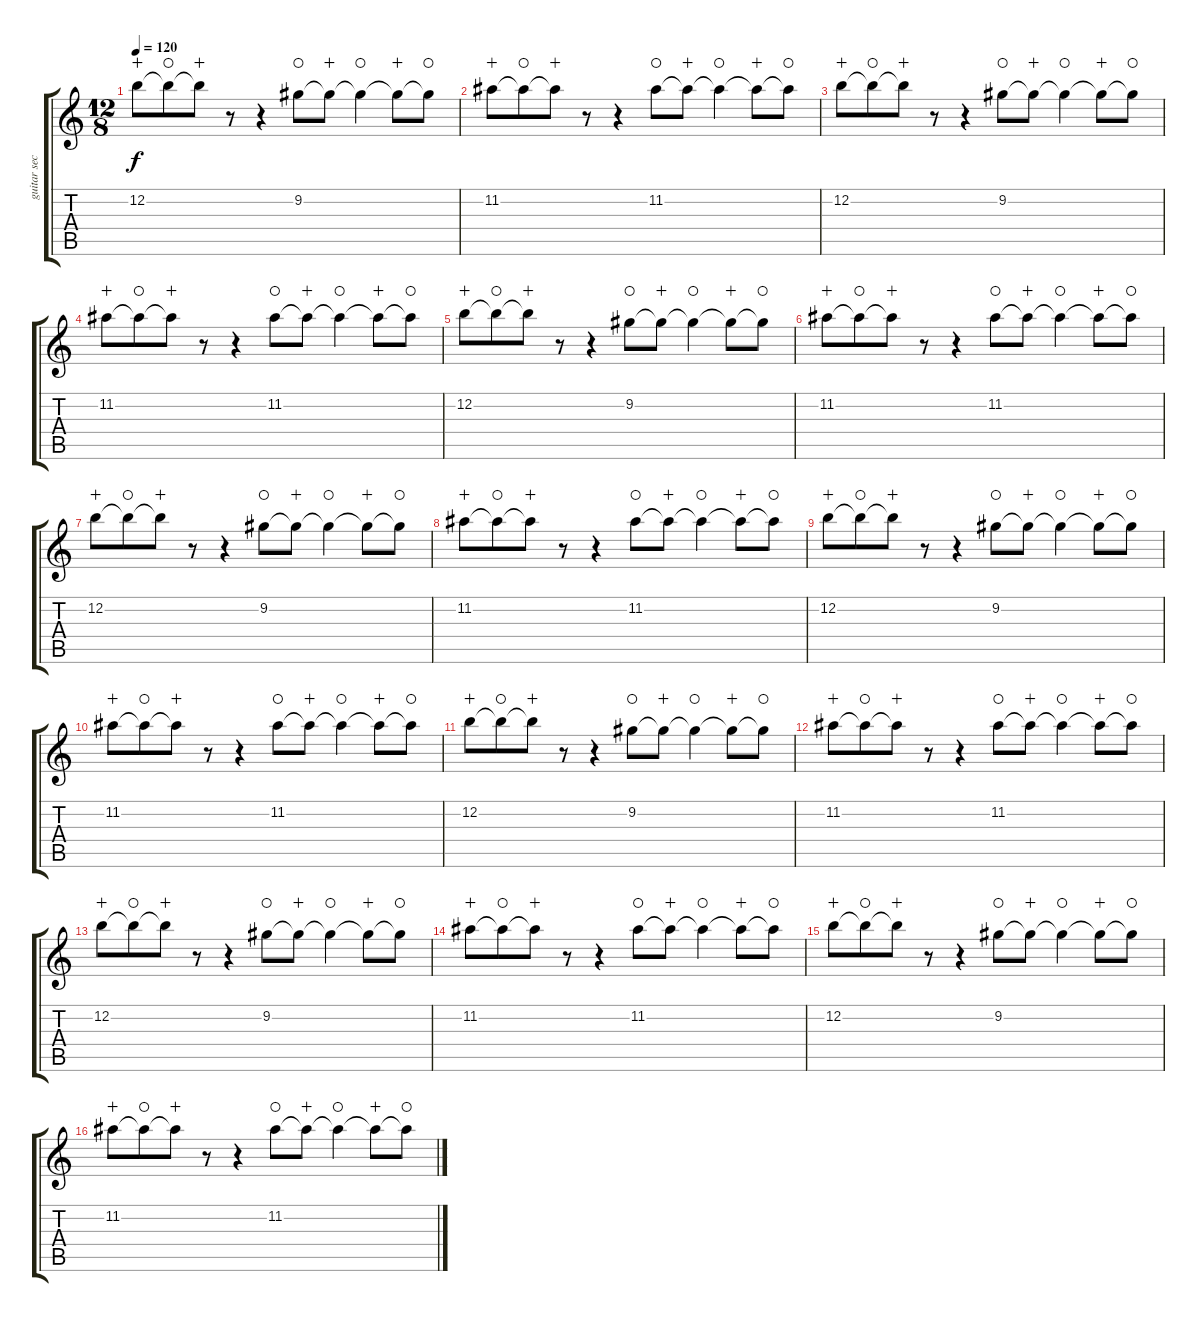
\track ("guitar secundairy effects" "guitar sec") {instrument overdrivenguitar}
\staff {score tabs}
\tuning (E4 B3 G3 D3 A2 E2) {hide}
\ts (12 8)
\tempo 120
\clef g2
\ks c
12.2.8{dy f wahc} 12.2{t}.8{waho} 12.2{t}.8{wahc} r.8 r.4 9.2.8{waho} 9.2{t}.8{wahc} 9.2{t}.4{waho} 9.2{t}.8{wahc} 9.2{t}.8{waho} |
11.2.8{wahc} 11.2{t}.8{waho} 11.2{t}.8{wahc} r.8 r.4 11.2.8{waho} 11.2{t}.8{wahc} 11.2{t}.4{waho} 11.2{t}.8{wahc} 11.2{t}.8{waho} |
12.2.8{wahc} 12.2{t}.8{waho} 12.2{t}.8{wahc} r.8 r.4 9.2.8{waho} 9.2{t}.8{wahc} 9.2{t}.4{waho} 9.2{t}.8{wahc} 9.2{t}.8{waho} |
11.2.8{wahc} 11.2{t}.8{waho} 11.2{t}.8{wahc} r.8 r.4 11.2.8{waho} 11.2{t}.8{wahc} 11.2{t}.4{waho} 11.2{t}.8{wahc} 11.2{t}.8{waho} |
12.2.8{wahc} 12.2{t}.8{waho} 12.2{t}.8{wahc} r.8 r.4 9.2.8{waho} 9.2{t}.8{wahc} 9.2{t}.4{waho} 9.2{t}.8{wahc} 9.2{t}.8{waho} |
11.2.8{wahc} 11.2{t}.8{waho} 11.2{t}.8{wahc} r.8 r.4 11.2.8{waho} 11.2{t}.8{wahc} 11.2{t}.4{waho} 11.2{t}.8{wahc} 11.2{t}.8{waho} |
12.2.8{wahc} 12.2{t}.8{waho} 12.2{t}.8{wahc} r.8 r.4 9.2.8{waho} 9.2{t}.8{wahc} 9.2{t}.4{waho} 9.2{t}.8{wahc} 9.2{t}.8{waho} |
11.2.8{wahc} 11.2{t}.8{waho} 11.2{t}.8{wahc} r.8 r.4 11.2.8{waho} 11.2{t}.8{wahc} 11.2{t}.4{waho} 11.2{t}.8{wahc} 11.2{t}.8{waho} |
12.2.8{wahc} 12.2{t}.8{waho} 12.2{t}.8{wahc} r.8 r.4 9.2.8{waho} 9.2{t}.8{wahc} 9.2{t}.4{waho} 9.2{t}.8{wahc} 9.2{t}.8{waho} |
11.2.8{wahc} 11.2{t}.8{waho} 11.2{t}.8{wahc} r.8 r.4 11.2.8{waho} 11.2{t}.8{wahc} 11.2{t}.4{waho} 11.2{t}.8{wahc} 11.2{t}.8{waho} |
12.2.8{wahc} 12.2{t}.8{waho} 12.2{t}.8{wahc} r.8 r.4 9.2.8{waho} 9.2{t}.8{wahc} 9.2{t}.4{waho} 9.2{t}.8{wahc} 9.2{t}.8{waho} |
11.2.8{wahc} 11.2{t}.8{waho} 11.2{t}.8{wahc} r.8 r.4 11.2.8{waho} 11.2{t}.8{wahc} 11.2{t}.4{waho} 11.2{t}.8{wahc} 11.2{t}.8{waho} |
12.2.8{wahc} 12.2{t}.8{waho} 12.2{t}.8{wahc} r.8 r.4 9.2.8{waho} 9.2{t}.8{wahc} 9.2{t}.4{waho} 9.2{t}.8{wahc} 9.2{t}.8{waho} |
11.2.8{wahc} 11.2{t}.8{waho} 11.2{t}.8{wahc} r.8 r.4 11.2.8{waho} 11.2{t}.8{wahc} 11.2{t}.4{waho} 11.2{t}.8{wahc} 11.2{t}.8{waho} |
12.2.8{wahc} 12.2{t}.8{waho} 12.2{t}.8{wahc} r.8 r.4 9.2.8{waho} 9.2{t}.8{wahc} 9.2{t}.4{waho} 9.2{t}.8{wahc} 9.2{t}.8{waho} |
11.2.8{wahc} 11.2{t}.8{waho} 11.2{t}.8{wahc} r.8 r.4 11.2.8{waho} 11.2{t}.8{wahc} 11.2{t}.4{waho} 11.2{t}.8{wahc} 11.2{t}.8{waho}
